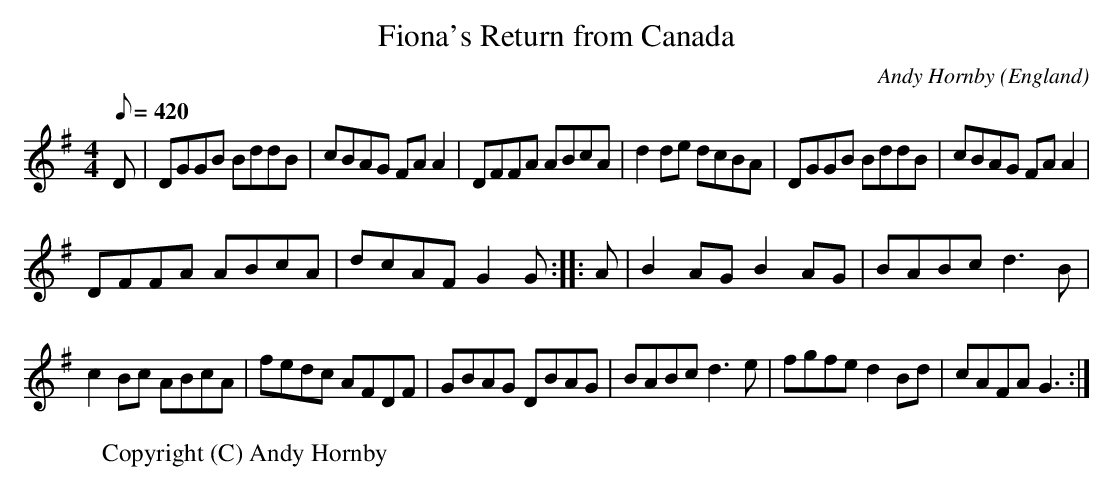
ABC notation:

X:1
T:Fiona's Return from Canada
O:England
M:4/4
Q:1/8=420
C:Andy Hornby
K:G
D|\
DGGB BddB| cBAG FAA2| DFFA ABcA|d2de dcBA|\
DGGB BddB|cBAG FAA2|
DFFA ABcA|dcAF G2G ::\
A|\
B2AG B2AG|BABc d3B|
c2Bc ABcA|fedc AFDF|\
GBAG DBAG|BABc d3e|fgfe d2Bd|cAFA G3:|
W:Copyright (C) Andy Hornby
